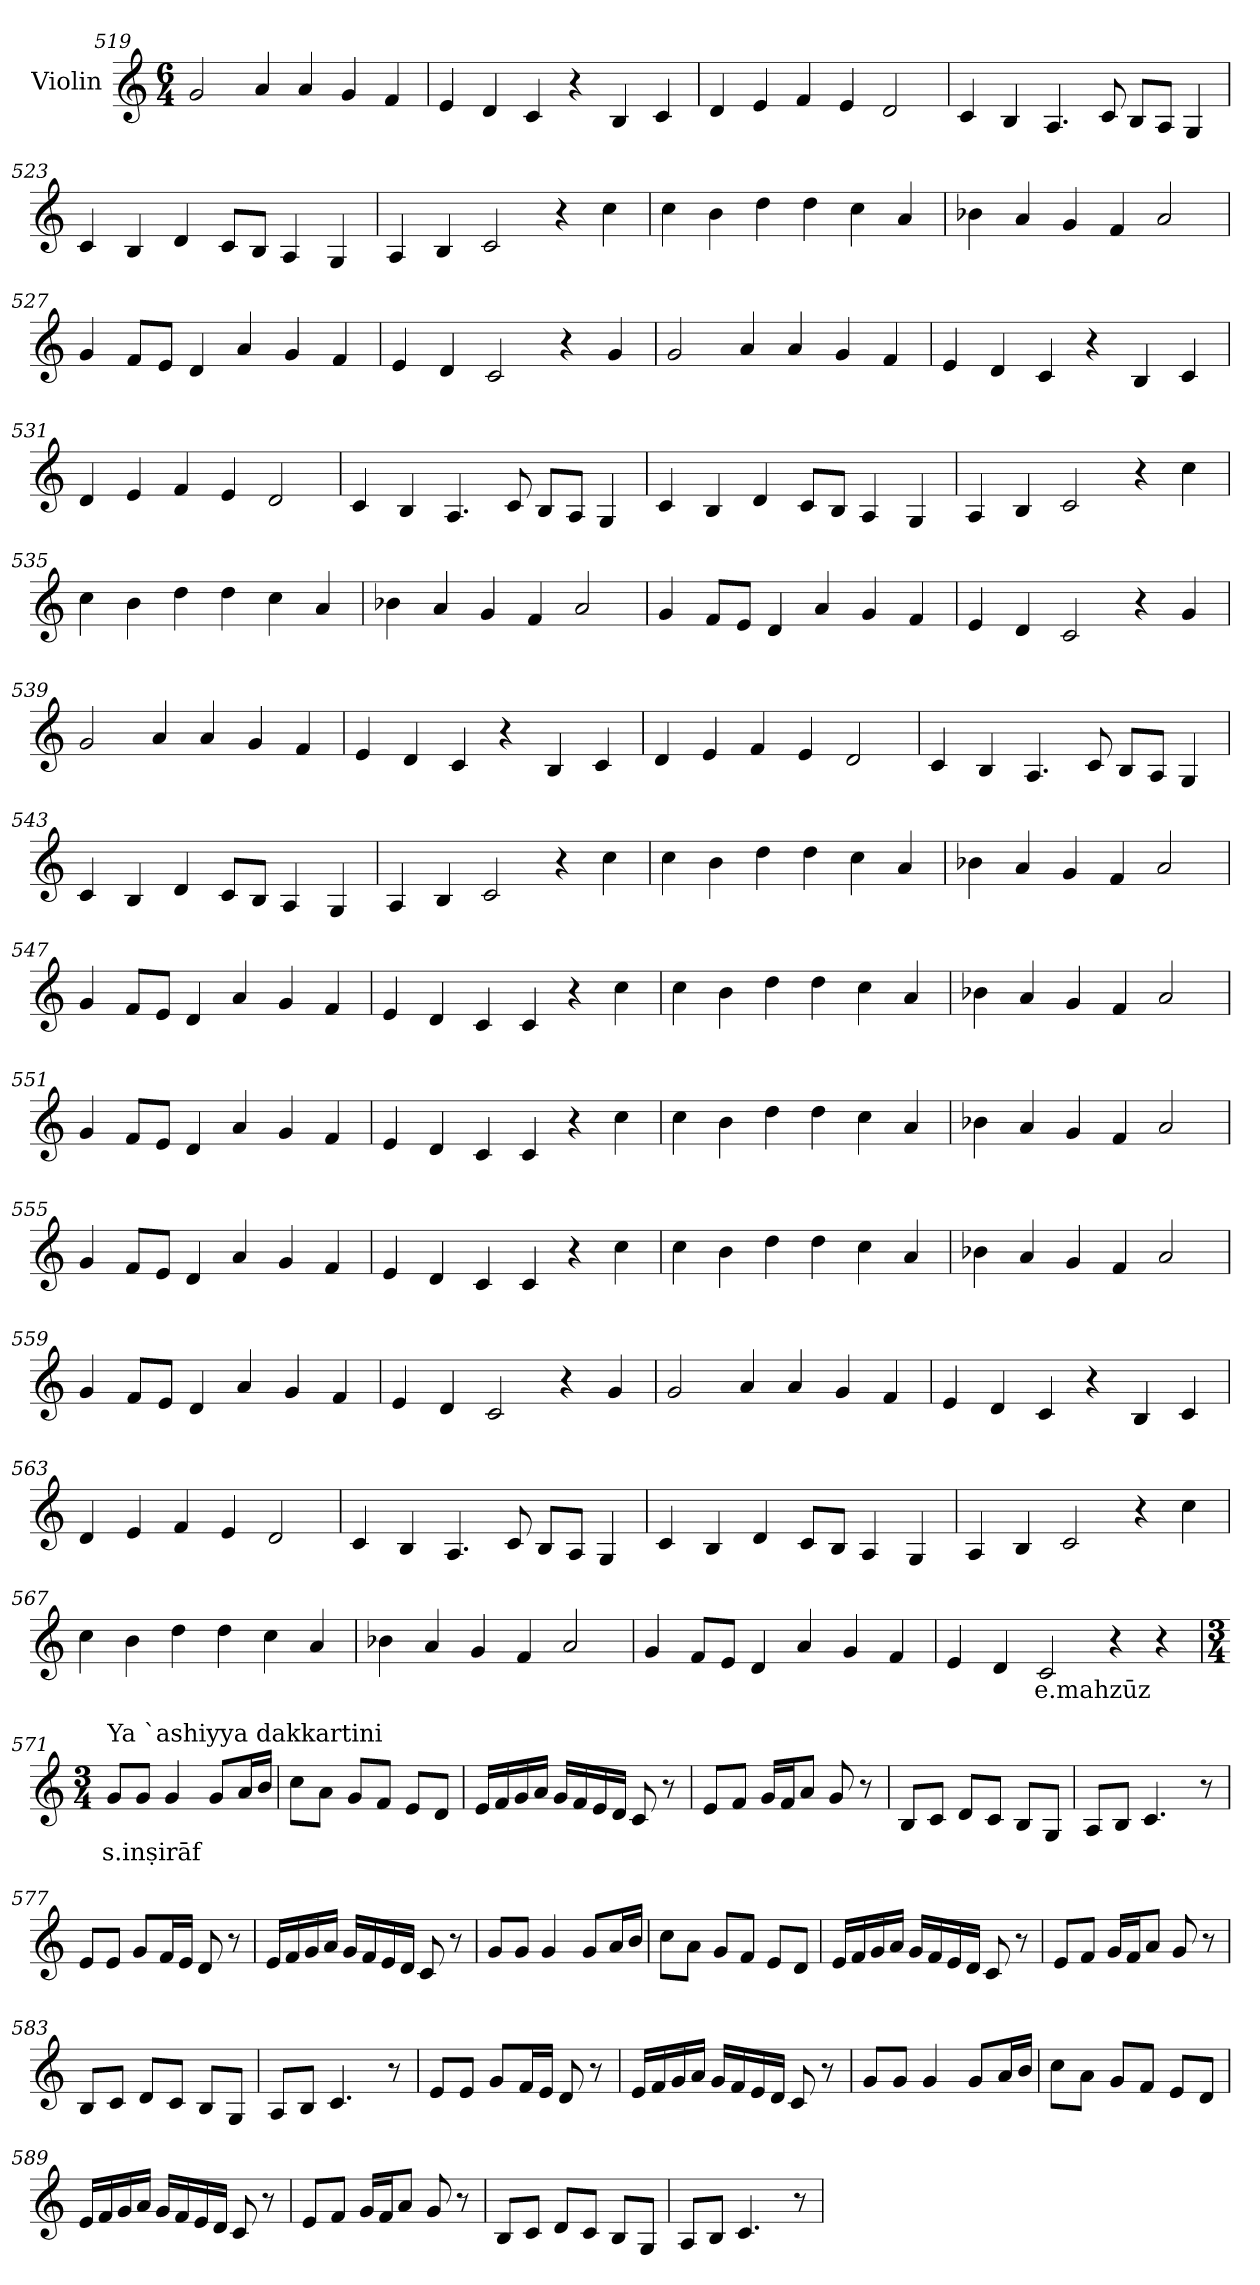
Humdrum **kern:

**kern	**text
*part1	*part1
*staff1	*staff1
*I"Violin	*
*clefG2	*
*k[]	*
*M6/4	*
=519	=519
2g/	.
4a/	.
4a/	.
4g/	.
4f/	.
=520	=520
4e/	.
4d/	.
4c/	.
4r	.
4B/	.
4c/	.
!!LO:LB:g=z
=521	=521
4d/	.
4e/	.
4f/	.
4e/	.
2d/	.
=522	=522
4c/	.
4B/	.
4.A/	.
8c/	.
8B/L	.
8A/J	.
4G/	.
=523	=523
4c/	.
4B/	.
4d/	.
8c/L	.
8B/J	.
4A/	.
4G/	.
=524	=524
4A/	.
4B/	.
2c/	.
4r	.
4cc\	.
!!LO:PB:g=z
=525	=525
4cc\	.
4b\	.
4dd\	.
4dd\	.
4cc\	.
4a/	.
=526	=526
4b-X\	.
4a/	.
4g/	.
4f/	.
2a/	.
=527	=527
4g/	.
8f/L	.
8e/J	.
4d/	.
4a/	.
4g/	.
4f/	.
=528	=528
4e/	.
4d/	.
2c/	.
4r	.
4g/	.
!!LO:LB:g=z
=529	=529
2g/	.
4a/	.
4a/	.
4g/	.
4f/	.
=530	=530
4e/	.
4d/	.
4c/	.
4r	.
4B/	.
4c/	.
=531	=531
4d/	.
4e/	.
4f/	.
4e/	.
2d/	.
!!LO:LB:g=z
=532	=532
4c/	.
4B/	.
4.A/	.
8c/	.
8B/L	.
8A/J	.
4G/	.
=533	=533
4c/	.
4B/	.
4d/	.
8c/L	.
8B/J	.
4A/	.
4G/	.
=534	=534
4A/	.
4B/	.
2c/	.
4r	.
4cc\	.
=535	=535
4cc\	.
4b\	.
4dd\	.
4dd\	.
4cc\	.
4a/	.
!!LO:LB:g=z
=536	=536
4b-X\	.
4a/	.
4g/	.
4f/	.
2a/	.
=537	=537
4g/	.
8f/L	.
8e/J	.
4d/	.
4a/	.
4g/	.
4f/	.
=538	=538
4e/	.
4d/	.
2c/	.
4r	.
4g/	.
=539	=539
2g/	.
4a/	.
4a/	.
4g/	.
4f/	.
!!LO:LB:g=z
=540	=540
4e/	.
4d/	.
4c/	.
4r	.
4B/	.
4c/	.
=541	=541
4d/	.
4e/	.
4f/	.
4e/	.
2d/	.
=542	=542
4c/	.
4B/	.
4.A/	.
8c/	.
8B/L	.
8A/J	.
4G/	.
=543	=543
4c/	.
4B/	.
4d/	.
8c/L	.
8B/J	.
4A/	.
4G/	.
!!LO:LB:g=z
=544	=544
4A/	.
4B/	.
2c/	.
4r	.
4cc\	.
=545	=545
4cc\	.
4b\	.
4dd\	.
4dd\	.
4cc\	.
4a/	.
=546	=546
4b-X\	.
4a/	.
4g/	.
4f/	.
2a/	.
=547	=547
4g/	.
8f/L	.
8e/J	.
4d/	.
4a/	.
4g/	.
4f/	.
!!LO:LB:g=z
=548	=548
4e/	.
4d/	.
4c/	.
4c/	.
4r	.
4cc\	.
=549	=549
4cc\	.
4b\	.
4dd\	.
4dd\	.
4cc\	.
4a/	.
=550	=550
4b-X\	.
4a/	.
4g/	.
4f/	.
2a/	.
=551	=551
4g/	.
8f/L	.
8e/J	.
4d/	.
4a/	.
4g/	.
4f/	.
!!LO:LB:g=z
=552	=552
4e/	.
4d/	.
4c/	.
4c/	.
4r	.
4cc\	.
=553	=553
4cc\	.
4b\	.
4dd\	.
4dd\	.
4cc\	.
4a/	.
=554	=554
4b-X\	.
4a/	.
4g/	.
4f/	.
2a/	.
=555	=555
4g/	.
8f/L	.
8e/J	.
4d/	.
4a/	.
4g/	.
4f/	.
!!LO:PB:g=z
=556	=556
4e/	.
4d/	.
4c/	.
4c/	.
4r	.
4cc\	.
=557	=557
4cc\	.
4b\	.
4dd\	.
4dd\	.
4cc\	.
4a/	.
=558	=558
4b-X\	.
4a/	.
4g/	.
4f/	.
2a/	.
=559	=559
4g/	.
8f/L	.
8e/J	.
4d/	.
4a/	.
4g/	.
4f/	.
!!LO:LB:g=z
=560	=560
4e/	.
4d/	.
2c/	.
4r	.
4g/	.
=561	=561
2g/	.
4a/	.
4a/	.
4g/	.
4f/	.
=562	=562
4e/	.
4d/	.
4c/	.
4r	.
4B/	.
4c/	.
=563	=563
4d/	.
4e/	.
4f/	.
4e/	.
2d/	.
!!LO:LB:g=z
=564	=564
4c/	.
4B/	.
4.A/	.
8c/	.
8B/L	.
8A/J	.
4G/	.
=565	=565
4c/	.
4B/	.
4d/	.
8c/L	.
8B/J	.
4A/	.
4G/	.
=566	=566
4A/	.
4B/	.
2c/	.
4r	.
4cc\	.
=567	=567
4cc\	.
4b\	.
4dd\	.
4dd\	.
4cc\	.
4a/	.
!!LO:LB:g=z
=568	=568
4b-X\	.
4a/	.
4g/	.
4f/	.
2a/	.
=569	=569
4g/	.
8f/L	.
8e/J	.
4d/	.
4a/	.
4g/	.
4f/	.
=570	=570
4e/	.
4d/	.
!	!LO:LY:b
2c/	e.mahzūz
4r	.
4r	.
=571	=571
*M3/4	*
*MM70	*
!LO:TX:a:t=Ya `ashiyya dakkartini	!
!	!LO:LY:b
8g/L	s.inṣirāf
8g/J	.
4g/	.
8g/L	.
16a/L	.
16b/JJ	.
!!LO:LB:g=z
=572	=572
8cc\L	.
8a\J	.
8g/L	.
8f/J	.
8e/L	.
8d/J	.
=573	=573
16e/LL	.
16f/	.
16g/	.
16a/JJ	.
16g/LL	.
16f/	.
16e/	.
16d/JJ	.
8c/	.
8r	.
=574	=574
8e/L	.
8f/J	.
16g/LL	.
16f/J	.
8a/J	.
8g/	.
8r	.
=575	=575
8B/L	.
8c/J	.
8d/L	.
8c/J	.
8B/L	.
8G/J	.
=576	=576
8A/L	.
8B/J	.
4.c/	.
8r	.
!!LO:LB:g=z
=577	=577
8e/L	.
8e/J	.
8g/L	.
16f/L	.
16e/JJ	.
8d/	.
8r	.
=578	=578
16e/LL	.
16f/	.
16g/	.
16a/JJ	.
16g/LL	.
16f/	.
16e/	.
16d/JJ	.
8c/	.
8r	.
=579	=579
8g/L	.
8g/J	.
4g/	.
8g/L	.
16a/L	.
16b/JJ	.
=580	=580
8cc\L	.
8a\J	.
8g/L	.
8f/J	.
8e/L	.
8d/J	.
=581	=581
16e/LL	.
16f/	.
16g/	.
16a/JJ	.
16g/LL	.
16f/	.
16e/	.
16d/JJ	.
8c/	.
8r	.
!!LO:LB:g=z
=582	=582
8e/L	.
8f/J	.
16g/LL	.
16f/J	.
8a/J	.
8g/	.
8r	.
=583	=583
8B/L	.
8c/J	.
8d/L	.
8c/J	.
8B/L	.
8G/J	.
!!LO:LB:g=z
=584	=584
8A/L	.
8B/J	.
4.c/	.
8r	.
=585	=585
8e/L	.
8e/J	.
8g/L	.
16f/L	.
16e/JJ	.
8d/	.
8r	.
=586	=586
16e/LL	.
16f/	.
16g/	.
16a/JJ	.
16g/LL	.
16f/	.
16e/	.
16d/JJ	.
8c/	.
8r	.
=587	=587
8g/L	.
8g/J	.
4g/	.
8g/L	.
16a/L	.
16b/JJ	.
=588	=588
8cc\L	.
8a\J	.
8g/L	.
8f/J	.
8e/L	.
8d/J	.
!!LO:PB:g=z
=589	=589
16e/LL	.
16f/	.
16g/	.
16a/JJ	.
16g/LL	.
16f/	.
16e/	.
16d/JJ	.
8c/	.
8r	.
=590	=590
8e/L	.
8f/J	.
16g/LL	.
16f/J	.
8a/J	.
8g/	.
8r	.
!!LO:LB:g=z
=591	=591
8B/L	.
8c/J	.
8d/L	.
8c/J	.
8B/L	.
8G/J	.
=592	=592
8A/L	.
8B/J	.
4.c/	.
8r	.
=	=
*-	*-
